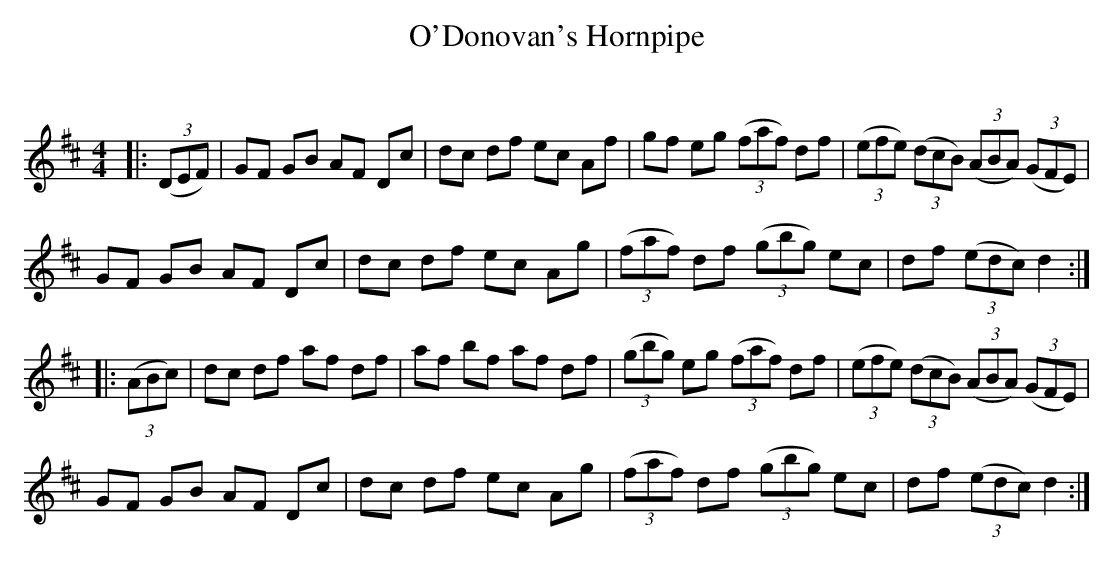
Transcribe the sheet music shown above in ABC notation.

X:1
T: O'Donovan's Hornpipe
C:
Q: 232
K:D
M:4/4
L:1/8
|:((3DEF)|GF GB AF Dc|dc df ec Af|gf eg ((3faf) df|((3efe) ((3dcB) ((3ABA) ((3GFE) |
GF GB AF Dc|dc df ec Ag|((3faf) df ((3gbg) ec|df ((3edc) d2:|
|:((3ABc)|dc df af df|af bf af df|((3gbg) eg ((3faf) df|((3efe) ((3dcB) ((3ABA) ((3GFE) |
GF GB AF Dc|dc df ec Ag|((3faf) df ((3gbg) ec|df ((3edc) d2:|
